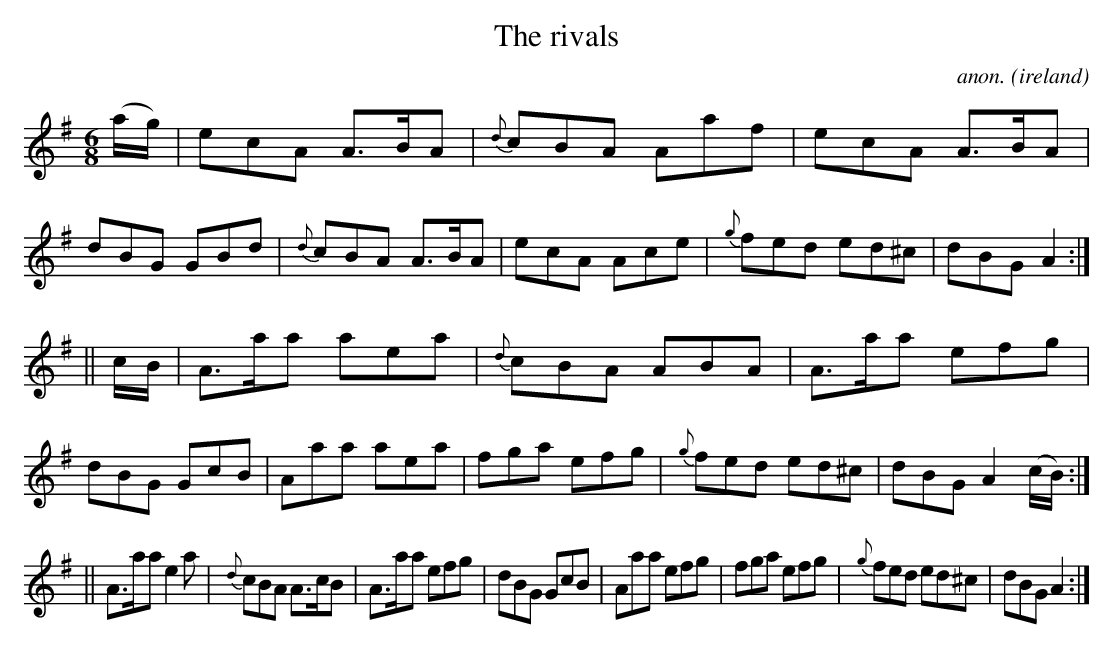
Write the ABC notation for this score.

X:1
T:The rivals
O:ireland
C:anon.
M:6/8
L:1/8
K:Ador
(a/g/)|ecA A>BA|{d}cBA Aaf|ecA A>BA|dBG GBd|{d}cBA A>BA|ecA Ace|{g}fed ed^c|dBG A2:|
||c/B/|A>aa aea|{d}cBA ABA|A>aa efg|dBG GcB|Aaa aea|fga efg|{g}fed ed^c|dBG A2 (c/B/):|
||A>aa e2a|{d}cBA A>cB|A>aa efg|dBG GcB|Aaa efg|fga efg|{g}fed ed^c|dBG A2:|
